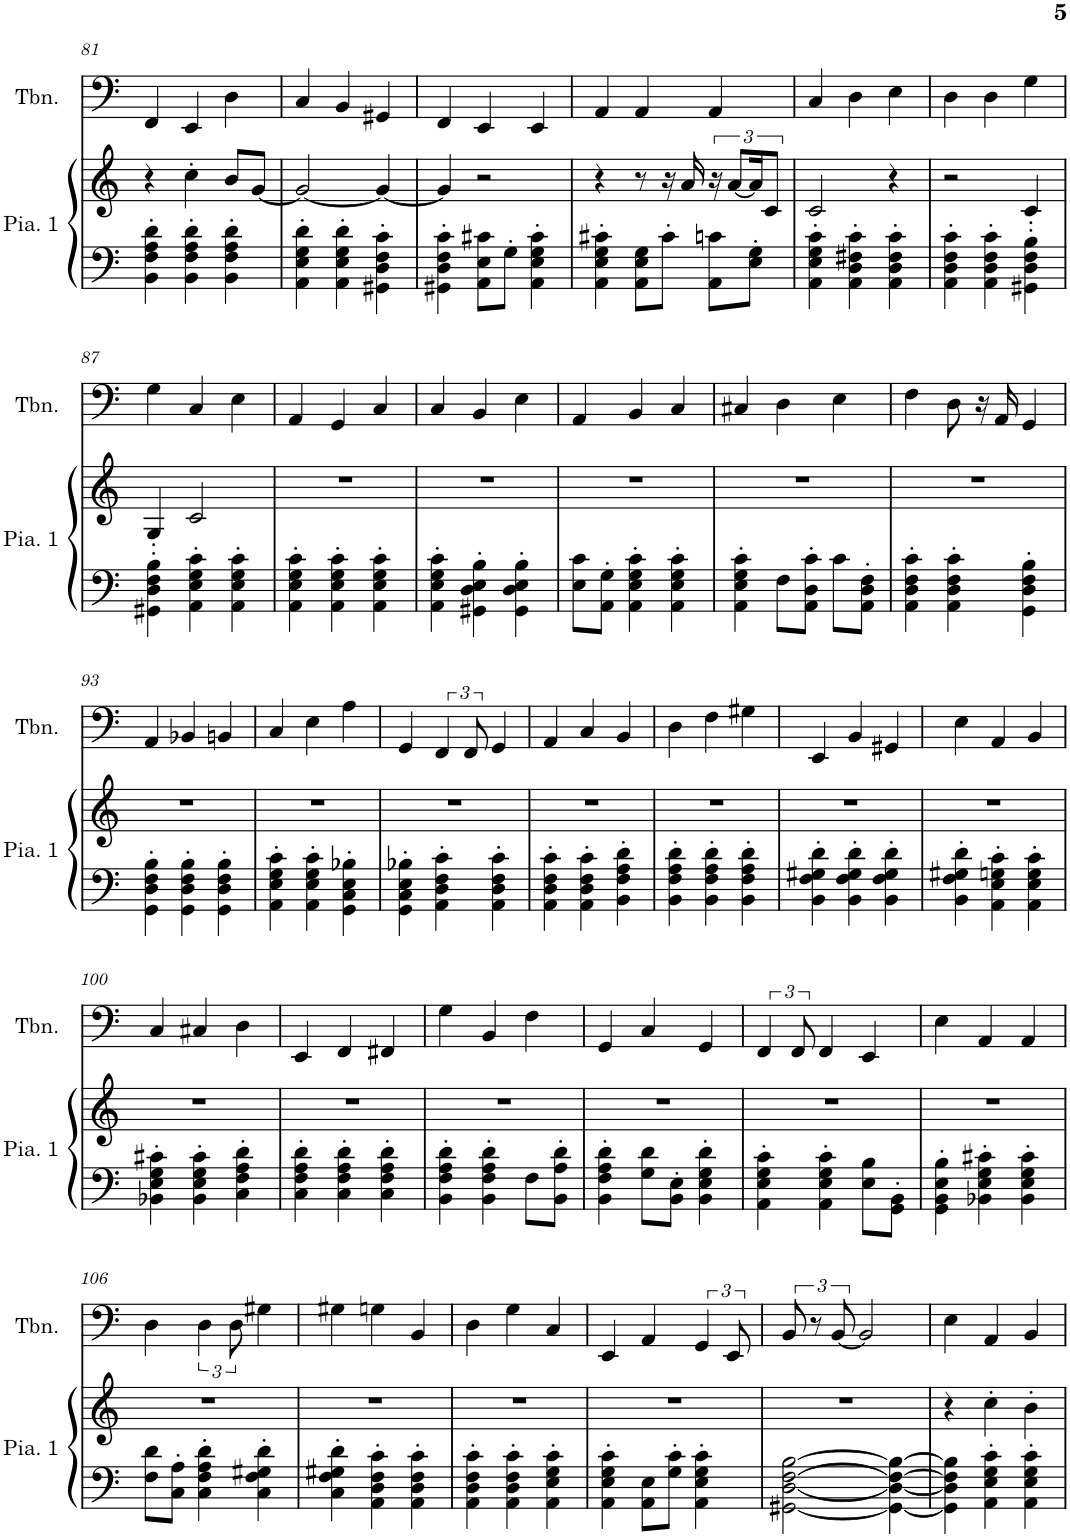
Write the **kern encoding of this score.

**kern	**kern	**kern
*part2	*part2	*part1
*staff3	*staff2	*staff1
*I"Piano 1	*	*I"Trombone
*I'Pia. 1	*	*I'Tbn.
!!LO:PB:g=z
*clefF4	*clefG2	*clefF4
*k[]	*k[]	*k[]
*M3/4	*M3/4	*M3/4
=81	=81	=81
4BB\' 4F\' 4A\' 4d\'	4r	4FF/
4BB\' 4F\' 4A\' 4d\'	4cc'\	4EE/
4BB\' 4F\' 4A\' 4d\'	8b/L	4D\
.	[8g/J	.
=82	=82	=82
4AA\' 4E\' 4G\' 4d\'	2g/_	4C/
4AA\' 4E\' 4G\' 4d\'	.	4BB/
4GG#X\' 4D\' 4F\' 4c\'	4g/_	4GG#X/
=83	=83	=83
4GG#X\' 4D\' 4F\' 4c\'	4g/]	4FF/
8AA\ 8E\ 8c#X\L	2r	4EE/
8G'\J	.	.
4AA\' 4E\' 4G\' 4c#\'	.	4EE/
=84	=84	=84
4AA\' 4E\' 4G\' 4c#X\'	4r	4AA/
8AA\ 8E\ 8G\L	8r	4AA/
8c#'\J	16r	.
.	16a/	.
8AA\ 8cn\L	24r	4AA/
.	[12a/L	.
8E\' 8G\'J	24a/K]	.
.	12c/J	.
=85	=85	=85
4AA\' 4E\' 4G\' 4c\'	2c/	4C/
4AA\' 4D\' 4F#X\' 4c\'	.	4D\
4AA\' 4D\' 4F#\' 4c\'	4r	4E\
=86	=86	=86
4AA\' 4D\' 4F\' 4c\'	2r	4D\
4AA\' 4D\' 4F\' 4c\'	.	4D\
4GG#X\' 4D\' 4F\' 4B\'	4c'/	4G\
!!LO:LB:g=z
=87	=87	=87
4GG#X\' 4D\' 4F\' 4B\'	4G'/	4G\
4AA\' 4E\' 4G\' 4c\'	2c/	4C/
4AA\' 4E\' 4G\' 4c\'	.	4E\
=88	=88	=88
4AA\' 4E\' 4G\' 4c\'	2.r	4AA/
4AA\' 4E\' 4G\' 4c\'	.	4GG/
4AA\' 4E\' 4G\' 4c\'	.	4C/
=89	=89	=89
4AA\' 4E\' 4G\' 4c\'	2.r	4C/
4GG#X\' 4D\' 4E\' 4B\'	.	4BB/
4GG#\' 4D\' 4E\' 4B\'	.	4E\
=90	=90	=90
8E\ 8c\L	2.r	4AA/
8AA\' 8G\'J	.	.
4AA\' 4E\' 4G\' 4c\'	.	4BB/
4AA\' 4E\' 4G\' 4c\'	.	4C/
=91	=91	=91
4AA\' 4E\' 4G\' 4c\'	2.r	4C#X/
8F\L	.	4D\
8AA\' 8D\' 8c\'J	.	.
8c\L	.	4E\
8AA\' 8D\' 8F\'J	.	.
=92	=92	=92
4AA\' 4D\' 4F\' 4c\'	2.r	4F\
4AA\' 4D\' 4F\' 4c\'	.	8D\
.	.	16r
.	.	16AA/
4GG\' 4D\' 4F\' 4B\'	.	4GG/
!!LO:LB:g=z
=93	=93	=93
4GG\' 4D\' 4F\' 4B\'	2.r	4AA/
4GG\' 4D\' 4F\' 4B\'	.	4BB-X/
4GG\' 4D\' 4F\' 4B\'	.	4BBn/
=94	=94	=94
4AA\' 4E\' 4G\' 4c\'	2.r	4C/
4AA\' 4E\' 4G\' 4c\'	.	4E\
4GG\' 4C\' 4E\' 4B-X\'	.	4A\
=95	=95	=95
4GG\' 4C\' 4E\' 4B-X\'	2.r	4GG/
4AA\' 4D\' 4F\' 4c\'	.	6FF/
.	.	12FF/
4AA\' 4D\' 4F\' 4c\'	.	4GG/
=96	=96	=96
4AA\' 4D\' 4F\' 4c\'	2.r	4AA/
4AA\' 4D\' 4F\' 4c\'	.	4C/
4BB\' 4F\' 4A\' 4d\'	.	4BB/
=97	=97	=97
4BB\' 4F\' 4A\' 4d\'	2.r	4D\
4BB\' 4F\' 4A\' 4d\'	.	4F\
4BB\' 4F\' 4A\' 4d\'	.	4G#X\
=98	=98	=98
4BB\' 4F\' 4G#X\' 4d\'	2.r	4EE/
4BB\' 4F\' 4G#\' 4d\'	.	4BB/
4BB\' 4F\' 4G#\' 4d\'	.	4GG#X/
=99	=99	=99
4BB\' 4F\' 4G#X\' 4d\'	2.r	4E\
4AA\' 4E\' 4Gn\' 4c\'	.	4AA/
4AA\' 4E\' 4G\' 4c\'	.	4BB/
!!LO:LB:g=z
=100	=100	=100
4BB-X\' 4E\' 4G\' 4c#X\'	2.r	4C/
4BB-\' 4E\' 4G\' 4c#\'	.	4C#X/
4C\' 4F\' 4A\' 4d\'	.	4D\
=101	=101	=101
4C\' 4F\' 4A\' 4d\'	2.r	4EE/
4C\' 4F\' 4A\' 4d\'	.	4FF/
4C\' 4F\' 4A\' 4d\'	.	4FF#X/
=102	=102	=102
4BB\' 4F\' 4A\' 4d\'	2.r	4G\
4BB\' 4F\' 4A\' 4d\'	.	4BB/
8F\L	.	4F\
8BB\' 8A\' 8d\'J	.	.
=103	=103	=103
4BB\' 4F\' 4A\' 4d\'	2.r	4GG/
8G\ 8d\L	.	4C/
8BB\' 8E\'J	.	.
4BB\' 4E\' 4G\' 4d\'	.	4GG/
=104	=104	=104
4AA\' 4E\' 4G\' 4c\'	2.r	6FF/
.	.	12FF/
4AA\' 4E\' 4G\' 4c\'	.	4FF/
8E\ 8B\L	.	4EE/
8GG\' 8BB\'J	.	.
=105	=105	=105
4GG\' 4BB\' 4E\' 4B\'	2.r	4E\
4BB-X\' 4E\' 4G\' 4c#X\'	.	4AA/
4BB-\' 4E\' 4G\' 4c#\'	.	4AA/
!!LO:LB:g=z
=106	=106	=106
8F\ 8d\L	2.r	4D\
8C\' 8A\'J	.	.
4C\' 4F\' 4A\' 4d\'	.	6D\
.	.	12D\
4C\' 4F\' 4G#X\' 4d\'	.	4G#X\
=107	=107	=107
4C\' 4F\' 4G#X\' 4d\'	2.r	4G#X\
4AA\' 4D\' 4F\' 4c\'	.	4Gn\
4AA\' 4D\' 4F\' 4c\'	.	4BB/
=108	=108	=108
4AA\' 4D\' 4F\' 4c\'	2.r	4D\
4AA\' 4D\' 4F\' 4c\'	.	4G\
4AA\' 4E\' 4G\' 4c\'	.	4C/
=109	=109	=109
4AA\' 4E\' 4G\' 4c\'	2.r	4EE/
8AA\ 8E\L	.	4AA/
8G\' 8c\'J	.	.
4AA\' 4E\' 4G\' 4c\'	.	6GG/
.	.	12EE/
=110	=110	=110
[2GG#X\ [2D\ [2F\ [2B\	2.r	12BB/
.	.	12r
.	.	[12BB/
.	.	2BB/]
4GG#\_ 4D\_ 4F\_ 4B\_	.	.
=111	=111	=111
4GG#\] 4D\] 4F\] 4B\]	4r	4E\
4AA\' 4E\' 4G\' 4c\'	4cc'\	4AA/
4AA\' 4E\' 4G\' 4c\'	4b'\	4BB/
=	=	=
*-	*-	*-
